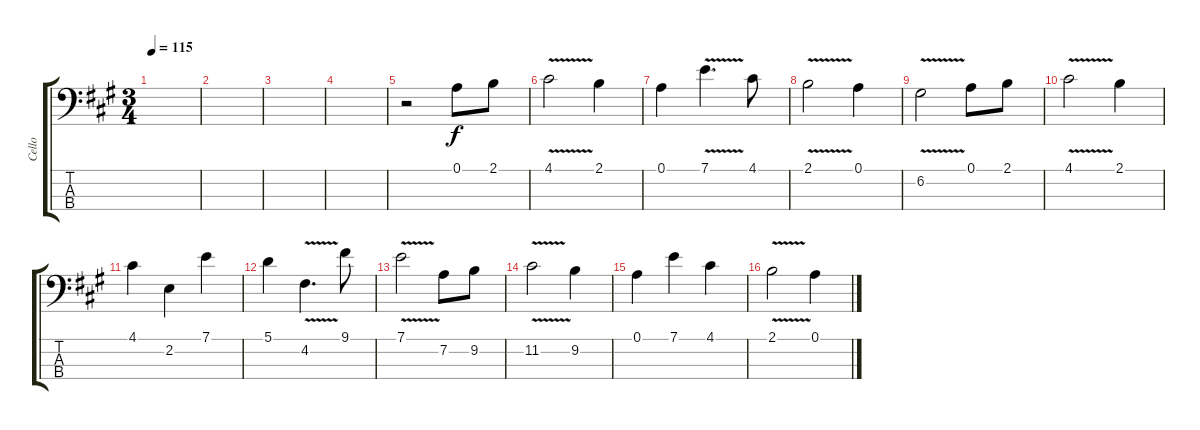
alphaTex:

\track ("Cello" "Cello") {instrument cello}
\staff {score tabs}
\tuning (A3 D3 G2 C2) {hide}
\ts (3 4)
\tempo 115
\clef f4
\ks a
|
|
|
|
r.2 0.1.8 2.1.8 |
4.1{v}.2 2.1.4 |
0.1.4 7.1{v}.4{d} 4.1.8 |
2.1{v}.2 0.1.4 |
6.2{v}.2 0.1.8 2.1.8 |
4.1{v}.2 2.1.4 |
4.1.4 2.2.4 7.1.4 |
5.1.4 4.2{v}.4{d} 9.1.8 |
7.1{v}.2 7.2.8 9.2.8 |
11.2{v}.2 9.2.4 |
0.1.4 7.1.4 4.1.4 |
2.1{v}.2 0.1.4
